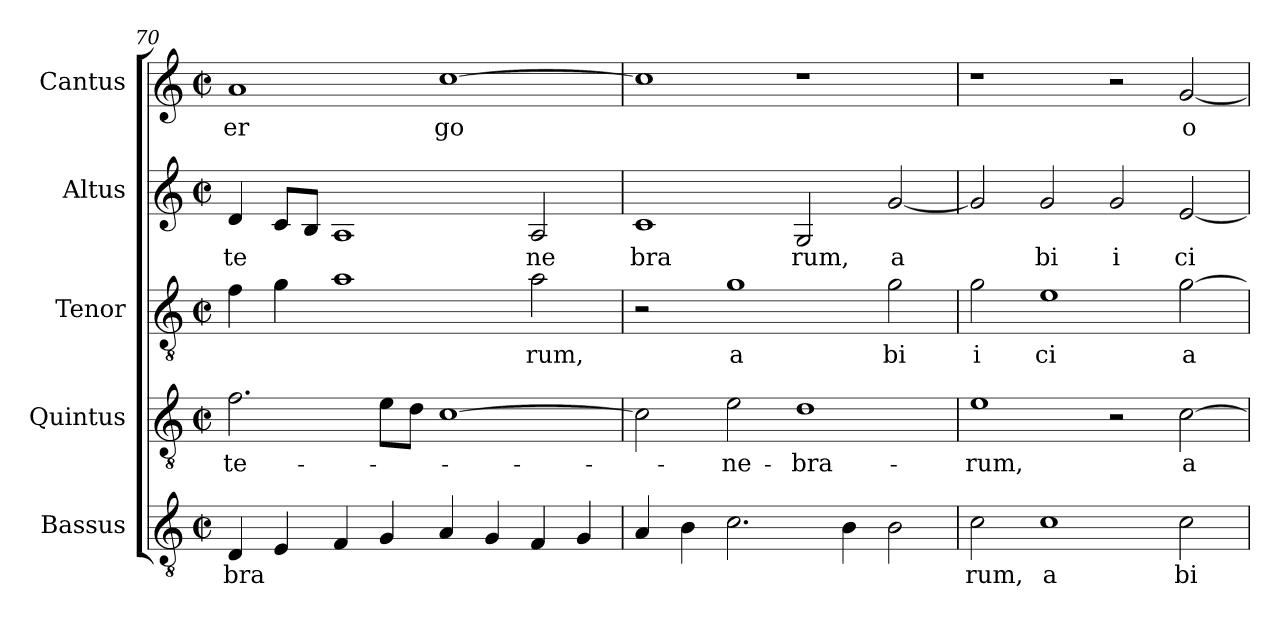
**kern	**text	**kern	**text	**kern	**text	**kern	**text	**kern	**text
*part5	*part5	*part4	*part4	*part3	*part3	*part2	*part2	*part1	*part1
*staff5	*staff5	*staff4	*staff4	*staff3	*staff3	*staff2	*staff2	*staff1	*staff1
*I"Bassus	*	*I"Quintus	*	*I"Tenor	*	*I"Altus	*	*I"Cantus	*
*clefGv2	*	*clefGv2	*	*clefGv2	*	*clefG2	*	*clefG2	*
*M2/2	*	*M2/2	*	*M2/2	*	*M2/2	*	*M2/2	*
*met(c|)	*	*met(c|)	*	*met(c|)	*	*met(c|)	*	*met(c|)	*
=70	=70	=70	=70	=70	=70	=70	=70	=70	=70
!	!LO:LY:b	!	!LO:LY:b:cj	!	!	!	!LO:LY:b:cj	!	!LO:LY:b:cj
4D/	bra	2.f\	te-	4f\	.	4d/	te	1a	er
4E/	.	.	.	4g\	.	8c/L	.	.	.
.	.	.	.	.	.	8B/J	.	.	.
4F/	.	.	.	1a	.	1A	.	.	.
4G/	.	8e\L	.	.	.	.	.	.	.
.	.	8d\J	.	.	.	.	.	.	.
!	!	!	!	!	!	!	!	!	!LO:LY:b:cj
4A/	.	[>1c	.	.	.	.	.	[>1cc	go
4G/	.	.	.	.	.	.	.	.	.
!	!	!	!	!	!LO:LY:b:cj	!	!LO:LY:b:cj	!	!
4F/	.	.	.	2a\	-rum,	2A/	ne	.	.
4G/	.	.	.	.	.	.	.	.	.
=71	=71	=71	=71	=71	=71	=71	=71	=71	=71
!	!	!	!	!	!	!	!LO:LY:b:cj	!	!
4A/	.	2c\]	.	2r	.	1c	bra	1cc]	.
4B\	.	.	.	.	.	.	.	.	.
!	!	!	!LO:LY:b:cj	!	!LO:LY:b:cj	!	!	!	!
2.c\	.	2e\	-ne-	1g	a	.	.	.	.
!	!	!	!LO:LY:b:cj	!	!	!	!LO:LY:b:cj	!	!
.	.	1d	-bra-	.	.	2G/	rum,	1r	.
4B\	.	.	.	.	.	.	.	.	.
!	!	!	!	!	!LO:LY:b:cj	!	!LO:LY:b:cj	!	!
2B\	.	.	.	2g\	bi	[<2g/	a	.	.
=72	=72	=72	=72	=72	=72	=72	=72	=72	=72
!	!LO:LY:b:cj	!	!LO:LY:b:cj	!	!LO:LY:b:cj	!	!	!	!
2c\	rum,	1e	-rum,	2g\	i	2g/]	.	1r	.
!	!LO:LY:b:cj	!	!	!	!LO:LY:b:cj	!	!LO:LY:b:cj	!	!
1c	a	.	.	1e	ci	2g/	bi	.	.
!	!	!	!	!	!	!	!LO:LY:b:cj	!	!
.	.	2r	.	.	.	2g/	i	2r	.
!	!LO:LY:b:cj	!	!LO:LY:b:cj	!	!LO:LY:b:cj	!	!LO:LY:b:cj	!	!LO:LY:b:cj
2c\	bi	[>2c\	a-	[>2g\	a	[<2e/	ci	[<2g/	o
=	=	=	=	=	=	=	=	=	=
*-	*-	*-	*-	*-	*-	*-	*-	*-	*-
